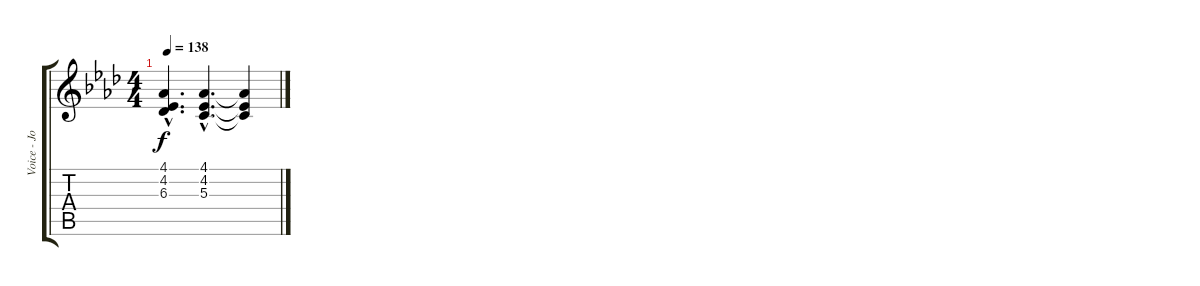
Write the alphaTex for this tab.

\track ("Voice - John Wetton" "Voice - Jo") {instrument synthbrass1}
\staff {score tabs}
\tuning (E4 B3 G3 D3 A2 E2) {hide}
\ts (4 4)
\tempo 138
\clef g2
\ks ab
(4.1{hac} 4.2{hac} 6.3{hac}).4{d dy f} (4.1{hac} 4.2{hac} 5.3{hac}).4{d} (4.1{t} 4.2{t} 5.3{t}).4
